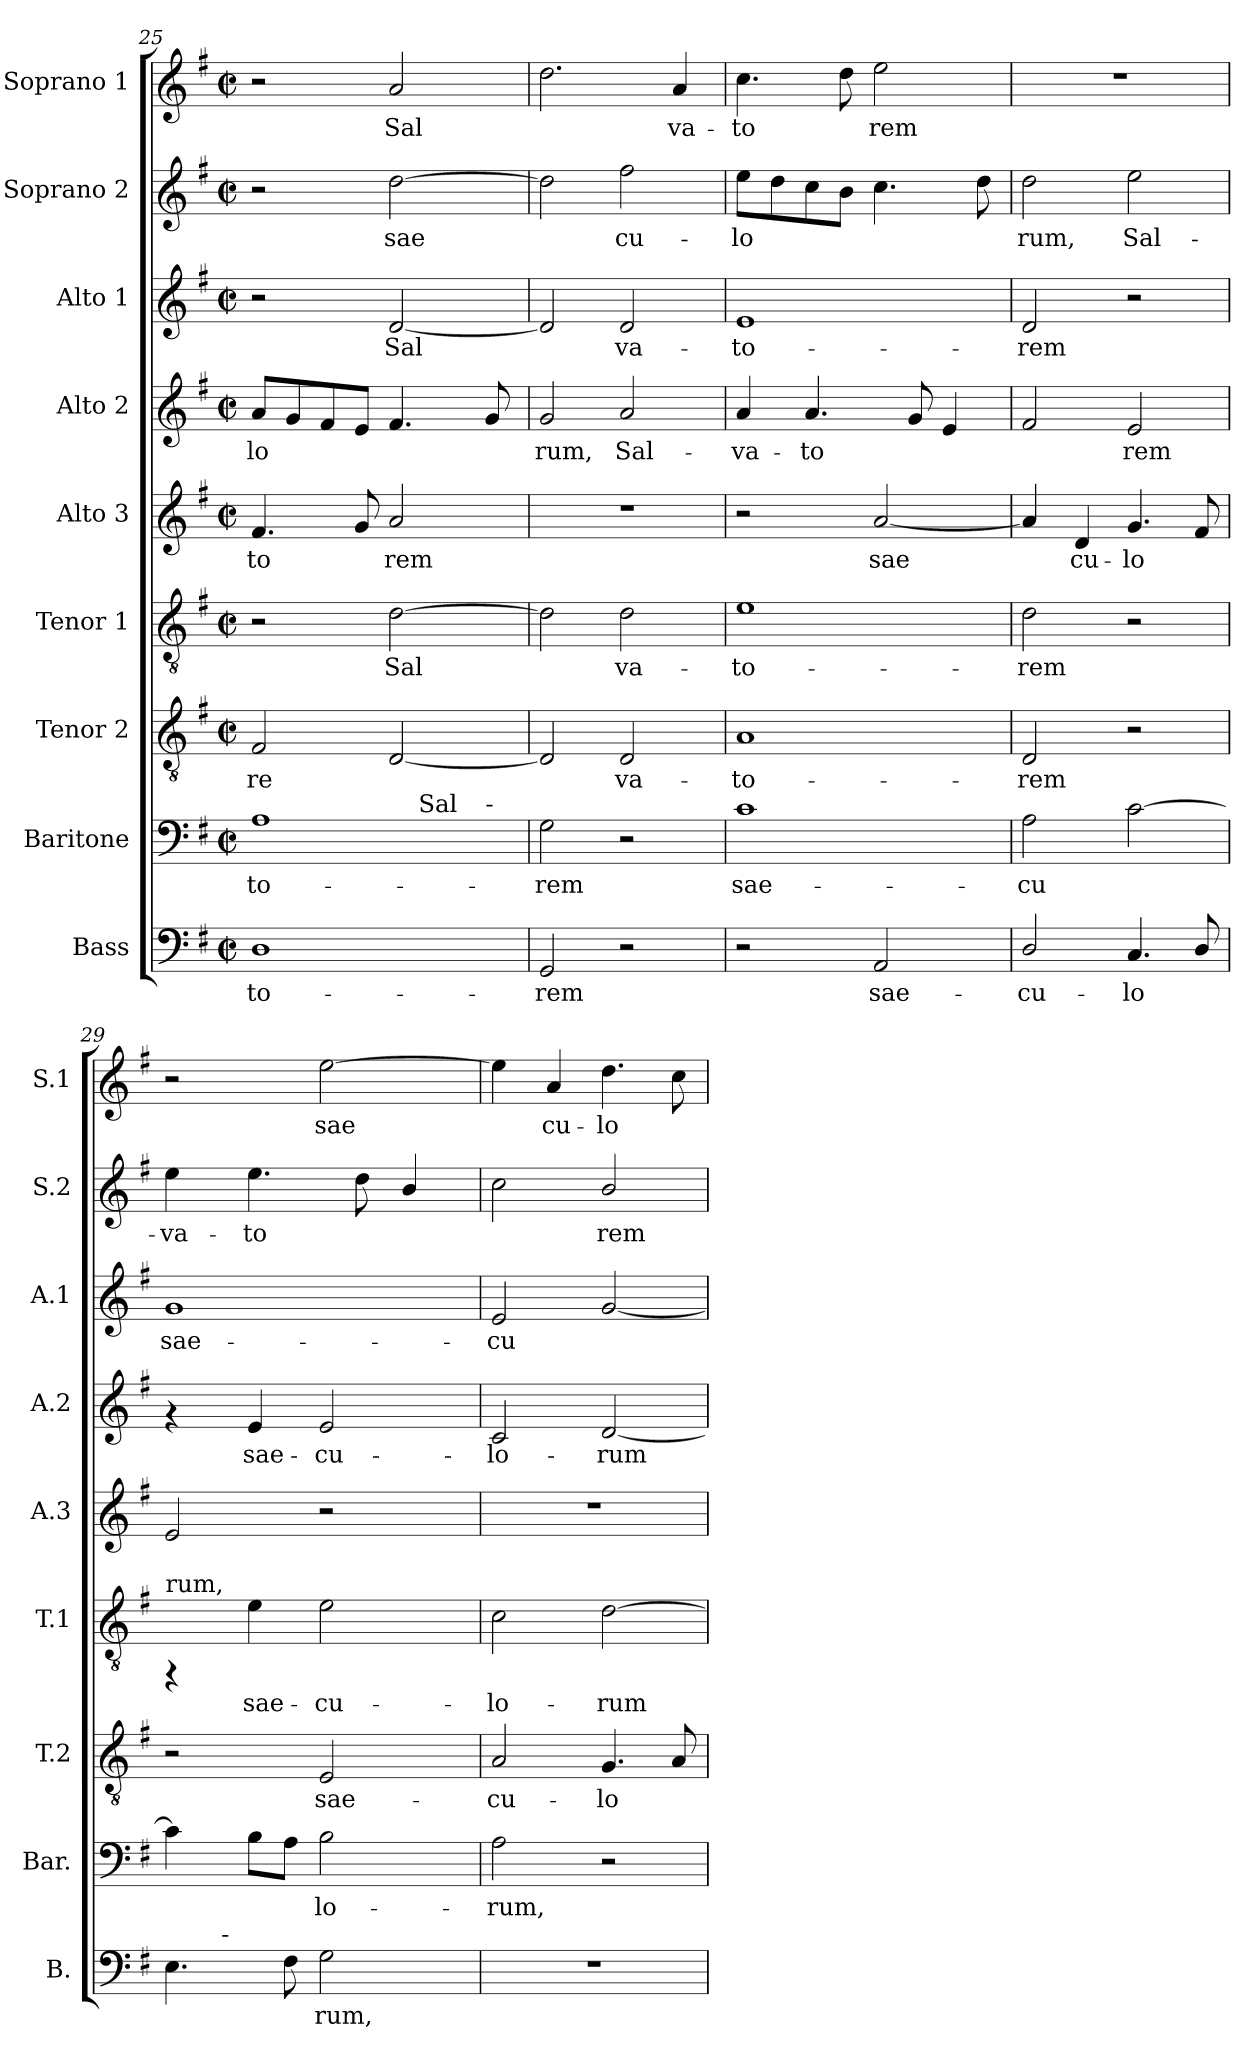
**kern	**text	**kern	**text	**kern	**text	**kern	**text	**kern	**text	**kern	**text	**kern	**text	**kern	**text	**kern	**text
*part9	*part9	*part8	*part8	*part7	*part7	*part6	*part6	*part5	*part5	*part4	*part4	*part3	*part3	*part2	*part2	*part1	*part1
*staff9	*staff9	*staff8	*staff8	*staff7	*staff7	*staff6	*staff6	*staff5	*staff5	*staff4	*staff4	*staff3	*staff3	*staff2	*staff2	*staff1	*staff1
*I"Bass	*	*I"Baritone	*	*I"Tenor 2	*	*I"Tenor 1	*	*I"Alto 3	*	*I"Alto 2	*	*I"Alto 1	*	*I"Soprano 2	*	*I"Soprano 1	*
*I'B.	*	*I'Bar.	*	*I'T.2	*	*I'T.1	*	*I'A.3	*	*I'A.2	*	*I'A.1	*	*I'S.2	*	*I'S.1	*
*clefF4	*	*clefF4	*	*clefGv2	*	*clefGv2	*	*clefG2	*	*clefG2	*	*clefG2	*	*clefG2	*	*clefG2	*
*k[f#]	*	*k[f#]	*	*k[f#]	*	*k[f#]	*	*k[f#]	*	*k[f#]	*	*k[f#]	*	*k[f#]	*	*k[f#]	*
*G:	*	*G:	*	*G:	*	*G:	*	*G:	*	*G:	*	*G:	*	*G:	*	*G:	*
*M2/2	*	*M2/2	*	*M2/2	*	*M2/2	*	*M2/2	*	*M2/2	*	*M2/2	*	*M2/2	*	*M2/2	*
*met(c|)	*	*met(c|)	*	*met(c|)	*	*met(c|)	*	*met(c|)	*	*met(c|)	*	*met(c|)	*	*met(c|)	*	*met(c|)	*
=25	=25	=25	=25	=25	=25	=25	=25	=25	=25	=25	=25	=25	=25	=25	=25	=25	=25
!	!LO:LY:b:cj	!	!LO:LY:b:cj	!	!LO:LY:b:cj	!	!	!	!LO:LY:b:cj	!	!LO:LY:b:cj	!	!	!	!	!	!
*	*	*^	*	*	*	*	*	*	*	*	*	*	*	*	*	*	*
*	*	*	*^	*	*	*	*	*	*	*	*	*	*	*	*	*	*	*
1D	-to-	1A	2ryy	2..ryy	-to-	2F#/	-re	2r	.	4.f#/	-to-	8a/L	-lo-	2r	.	2r	.	2r	.
!	!	!	!	!	!	!	!	!	!	!	!	!	!LO:LY:b:cj	!	!	!	!	!	!
.	.	.	.	.	.	.	.	.	.	.	.	8g/	--	.	.	.	.	.	.
!	!	!	!	!	!	!	!	!	!	!	!	!	!LO:LY:b:cj	!	!	!	!	!	!
.	.	.	.	.	.	.	.	.	.	.	.	8f#/	--	.	.	.	.	.	.
!	!	!	!	!	!	!	!	!	!	!	!LO:LY:b:cj	!	!LO:LY:b:cj	!	!	!	!	!	!
.	.	.	.	.	.	.	.	.	.	8g/	--	8e/J	--	.	.	.	.	.	.
!	!	!	!	!	!	!	!LO:LY:b:cj	!	!LO:LY:b:cj	!	!LO:LY:b:cj	!	!LO:LY:b:cj	!	!LO:LY:b:cj	!	!LO:LY:b:cj	!	!LO:LY:b:cj
.	.	.	16.ryy	.	.	[<2D/	.	[>2d\	Sal-	2a/	-rem	4.f#/	--	[<2d/	Sal-	[>2dd\	sae-	2a/	Sal-
!	!	!	!LO:TX:a:t=Sal	!	!	!	!	!	!	!	!	!	!	!	!	!	!	!	!
.	.	.	4ryy	.	.	.	.	.	.	.	.	.	.	.	.	.	.	.	.
.	.	.	8ryy	.	.	.	.	.	.	.	.	.	.	.	.	.	.	.	.
!	!	!	!	!LO:TX:a:t=-	!	!	!	!	!	!	!	!	!	!	!	!	!	!	!
!	!	!	!	!	!	!	!	!	!	!	!	!	!LO:LY:b:cj	!	!	!	!	!	!
.	.	.	.	8ryy	.	.	.	.	.	.	.	8g/	--	.	.	.	.	.	.
.	.	.	32ryy	.	.	.	.	.	.	.	.	.	.	.	.	.	.	.	.
=26	=26	=26	=26	=26	=26	=26	=26	=26	=26	=26	=26	=26	=26	=26	=26	=26	=26	=26	=26
!	!LO:LY:b:cj	!	!	!	!LO:LY:b:cj	!	!LO:LY:b:cj	!	!LO:LY:b:cj	!	!	!	!LO:LY:b:cj	!	!LO:LY:b:cj	!	!LO:LY:b:cj	!	!LO:LY:b:cj
*	*	*v	*v	*v	*	*	*	*	*	*	*	*	*	*	*	*	*	*	*
2GG/	-rem	2G\	-rem	2D/]	.	2d\]	--	1r	.	2g/	-rum,	2d/]	--	2dd\]	--	2.dd\	--
!	!	!	!	!	!LO:LY:b:cj	!	!LO:LY:b:cj	!	!	!	!LO:LY:b:cj	!	!LO:LY:b:cj	!	!LO:LY:b:cj	!	!
2r	.	2r	.	2D/	va-	2d\	-va-	.	.	2a/	Sal-	2d/	-va-	2ff#\	-cu-	.	.
!	!	!	!	!	!	!	!	!	!	!	!	!	!	!	!	!	!LO:LY:b:cj
.	.	.	.	.	.	.	.	.	.	.	.	.	.	.	.	4a/	-va-
=27	=27	=27	=27	=27	=27	=27	=27	=27	=27	=27	=27	=27	=27	=27	=27	=27	=27
!	!	!	!LO:LY:b:cj	!	!LO:LY:b:cj	!	!LO:LY:b:cj	!	!	!	!LO:LY:b:cj	!	!LO:LY:b:cj	!	!LO:LY:b:cj	!	!LO:LY:b:cj
2r	.	1c	sae-	1A	-to-	1e	-to-	2r	.	4a/	-va-	1e	-to-	8ee\L	-lo-	4.cc\	-to-
!	!	!	!	!	!	!	!	!	!	!	!	!	!	!	!LO:LY:b:cj	!	!
.	.	.	.	.	.	.	.	.	.	.	.	.	.	8dd\	--	.	.
!	!	!	!	!	!	!	!	!	!	!	!LO:LY:b:cj	!	!	!	!LO:LY:b:cj	!	!
.	.	.	.	.	.	.	.	.	.	4.a/	-to-	.	.	8cc\	--	.	.
!	!	!	!	!	!	!	!	!	!	!	!	!	!	!	!LO:LY:b:cj	!	!LO:LY:b:cj
.	.	.	.	.	.	.	.	.	.	.	.	.	.	8b\J	--	8dd\	--
!	!LO:LY:b:cj	!	!	!	!	!	!	!	!LO:LY:b:cj	!	!	!	!	!	!LO:LY:b:cj	!	!LO:LY:b:cj
2AA/	sae-	.	.	.	.	.	.	[<2a/	sae-	.	.	.	.	4.cc\	--	2ee\	-rem
!	!	!	!	!	!	!	!	!	!	!	!LO:LY:b:cj	!	!	!	!	!	!
.	.	.	.	.	.	.	.	.	.	8g/	--	.	.	.	.	.	.
!	!	!	!	!	!	!	!	!	!	!	!LO:LY:b:cj	!	!	!	!	!	!
.	.	.	.	.	.	.	.	.	.	4e/	--	.	.	.	.	.	.
!	!	!	!	!	!	!	!	!	!	!	!	!	!	!	!LO:LY:b:cj	!	!
.	.	.	.	.	.	.	.	.	.	.	.	.	.	8dd\	--	.	.
=28	=28	=28	=28	=28	=28	=28	=28	=28	=28	=28	=28	=28	=28	=28	=28	=28	=28
!	!LO:LY:b:cj	!	!LO:LY:b:cj	!	!LO:LY:b:cj	!	!LO:LY:b:cj	!	!LO:LY:b:cj	!	!LO:LY:b:cj	!	!LO:LY:b:cj	!	!LO:LY:b:cj	!	!
2D/	-cu-	2A\	-cu-	2D/	-rem	2d\	-rem	4a/]	--	2f#/	--	2d/	-rem	2dd\	-rum,	1r	.
!	!	!	!	!	!	!	!	!	!LO:LY:b:cj	!	!	!	!	!	!	!	!
.	.	.	.	.	.	.	.	4d/	-cu-	.	.	.	.	.	.	.	.
!	!LO:LY:b:cj	!	!LO:LY:b:cj	!	!	!	!	!	!LO:LY:b:cj	!	!LO:LY:b:cj	!	!	!	!LO:LY:b:cj	!	!
4.C/	-lo-	[>2c\	--	2r	.	2r	.	4.g/	-lo-	2e/	-rem	2r	.	2ee\	Sal-	.	.
!	!LO:LY:b:cj	!	!	!	!	!	!	!	!LO:LY:b:cj	!	!	!	!	!	!	!	!
8D/	--	.	.	.	.	.	.	8f#/	--	.	.	.	.	.	.	.	.
!!LO:PB:g=z
=29	=29	=29	=29	=29	=29	=29	=29	=29	=29	=29	=29	=29	=29	=29	=29	=29	=29
!	!	!	!	!	!	!LO:TX:a:t=rum,	!	!	!	!	!	!	!	!	!	!	!
!	!LO:LY:b:cj	!	!LO:LY:b:cj	!	!	!	!	!	!LO:LY:b:cj	!	!	!	!LO:LY:b:cj	!	!LO:LY:b:cj	!	!
*^	*	*	*	*	*	*	*	*	*	*	*	*	*	*	*	*	*
4.E\	8ryy	--	4c\]	--	2r	.	4rFF	.	2e/	--	4rf	.	1g	sae-	4ee\	-va-	2r	.
.	32.ryy	.	.	.	.	.	.	.	.	.	.	.	.	.	.	.	.	.
!	!LO:TX:a:t=-	!	!	!	!	!	!	!	!	!	!	!	!	!	!	!	!	!
.	2ryy	.	.	.	.	.	.	.	.	.	.	.	.	.	.	.	.	.
!	!	!	!	!LO:LY:b:cj	!	!	!	!LO:LY:b:cj	!	!	!	!LO:LY:b:cj	!	!	!	!LO:LY:b:cj	!	!
.	.	.	8B\L	--	.	.	4e\	sae-	.	.	4e/	sae-	.	.	4.ee\	-to-	.	.
!	!	!LO:LY:b:cj	!	!LO:LY:b:cj	!	!	!	!	!	!	!	!	!	!	!	!	!	!
8F#\	.	--	8A\J	--	.	.	.	.	.	.	.	.	.	.	.	.	.	.
!	!	!LO:LY:b:cj	!	!LO:LY:b:cj	!	!LO:LY:b:cj	!	!LO:LY:b:cj	!	!	!	!LO:LY:b:cj	!	!	!	!	!	!LO:LY:b:cj
2G\	.	-rum,	2B\	-lo-	2E/	sae-	2e\	-cu-	2r	.	2e/	-cu-	.	.	.	.	[>2ee\	sae-
!	!	!	!	!	!	!	!	!	!	!	!	!	!	!	!	!LO:LY:b:cj	!	!
.	.	.	.	.	.	.	.	.	.	.	.	.	.	.	8dd\	--	.	.
.	4ryy	.	.	.	.	.	.	.	.	.	.	.	.	.	.	.	.	.
!	!	!	!	!	!	!	!	!	!	!	!	!	!	!	!	!LO:LY:b:cj	!	!
.	.	.	.	.	.	.	.	.	.	.	.	.	.	.	4b/	--	.	.
.	16ryy	.	.	.	.	.	.	.	.	.	.	.	.	.	.	.	.	.
.	64ryy	.	.	.	.	.	.	.	.	.	.	.	.	.	.	.	.	.
=30	=30	=30	=30	=30	=30	=30	=30	=30	=30	=30	=30	=30	=30	=30	=30	=30	=30	=30
!	!	!	!	!LO:LY:b:cj	!	!LO:LY:b:cj	!	!LO:LY:b:cj	!	!	!	!LO:LY:b:cj	!	!LO:LY:b:cj	!	!LO:LY:b:cj	!	!LO:LY:b:cj
*v	*v	*	*	*	*	*	*	*	*	*	*	*	*	*	*	*	*	*
1r	.	2A\	-rum,	2A/	-cu-	2c\	-lo-	1r	.	2c/	-lo-	2e/	-cu-	2cc\	--	4ee\]	--
!	!	!	!	!	!	!	!	!	!	!	!	!	!	!	!	!	!LO:LY:b:cj
.	.	.	.	.	.	.	.	.	.	.	.	.	.	.	.	4a/	-cu-
!	!	!	!	!	!LO:LY:b:cj	!	!LO:LY:b:cj	!	!	!	!LO:LY:b:cj	!	!LO:LY:b:cj	!	!LO:LY:b:cj	!	!LO:LY:b:cj
.	.	2r	.	4.G/	-lo-	[>2d\	-rum	.	.	[<2d/	-rum	[<2g/	--	2b/	-rem	4.dd\	-lo-
!	!	!	!	!	!LO:LY:b:cj	!	!	!	!	!	!	!	!	!	!	!	!LO:LY:b:cj
.	.	.	.	8A/	--	.	.	.	.	.	.	.	.	.	.	8cc\	--
=	=	=	=	=	=	=	=	=	=	=	=	=	=	=	=	=	=
*-	*-	*-	*-	*-	*-	*-	*-	*-	*-	*-	*-	*-	*-	*-	*-	*-	*-
